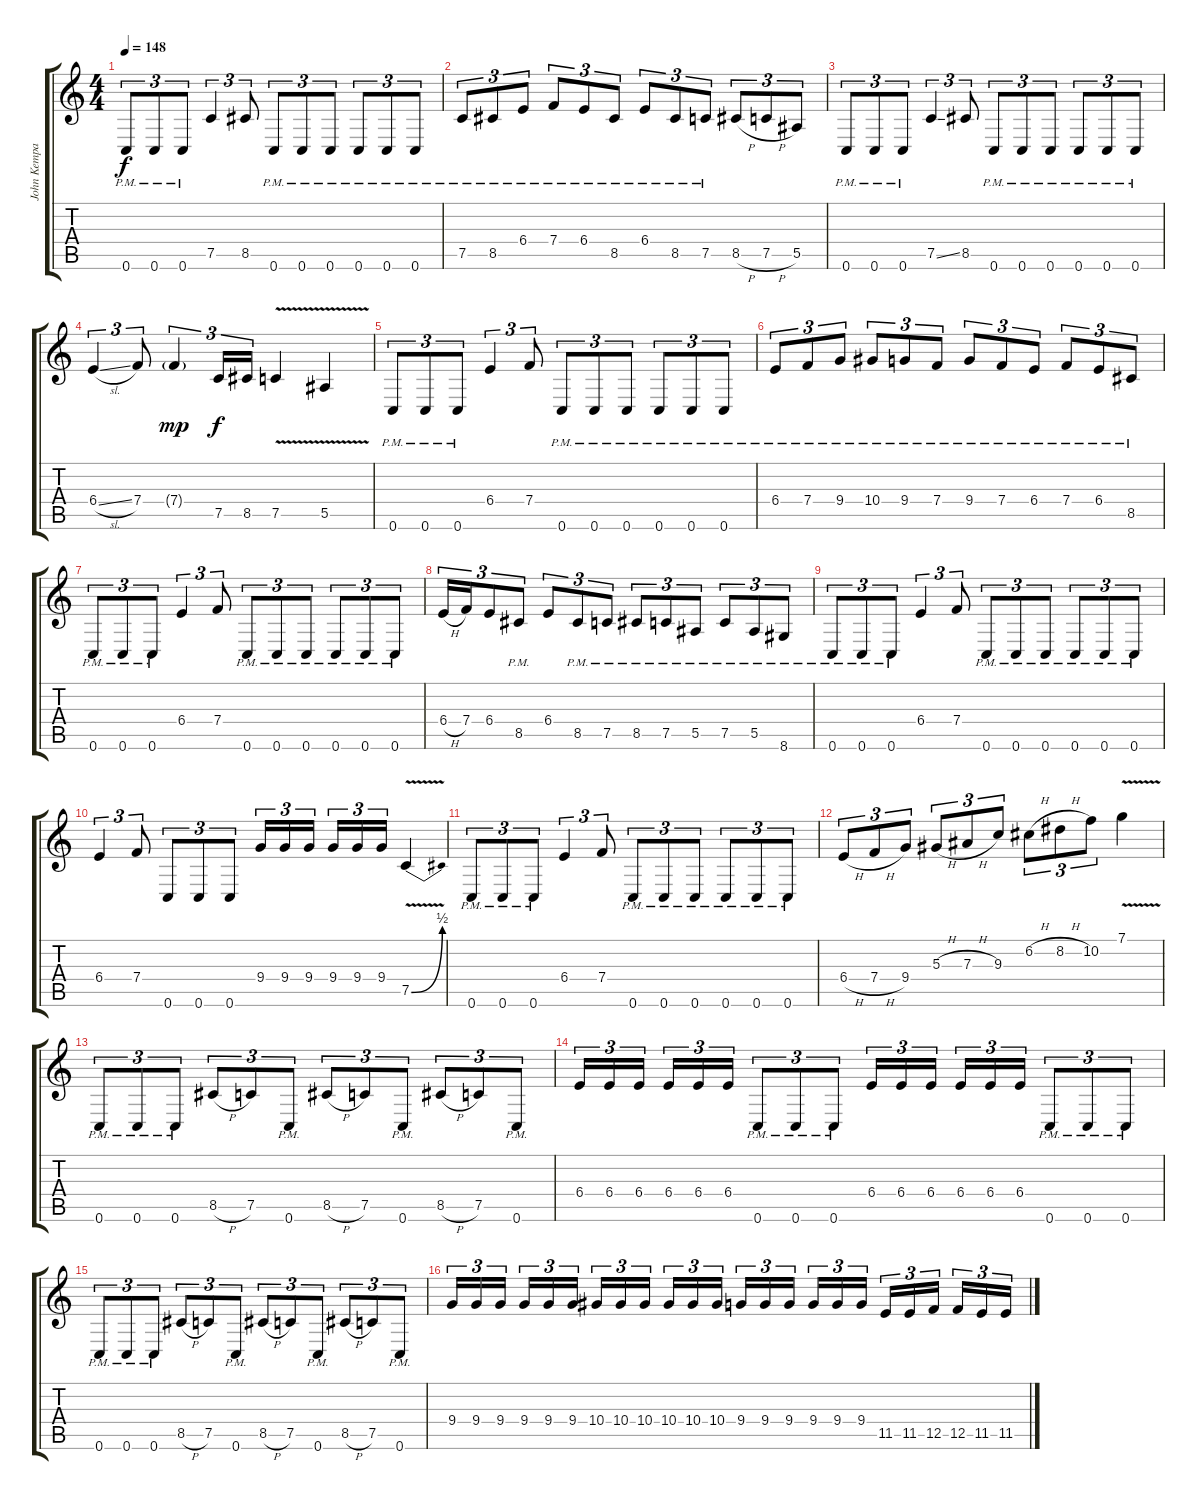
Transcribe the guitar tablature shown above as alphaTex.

\track ("John Kempainen (Rhythm Guitar)" "John Kempa") {instrument distortionguitar}
\staff {score tabs}
\tuning (C4 G3 Eb3 Bb2 F2 C2) {hide}
\ts (4 4)
\tempo 148
\clef g2
\ks c
0.6{pm}.8{tu (3 2) dy f} 0.6{pm}.8{tu (3 2)} 0.6{pm}.8{tu (3 2)} 7.5.4{tu (3 2)} 8.5.8{tu (3 2)} 0.6{pm}.8{tu (3 2)} 0.6{pm}.8{tu (3 2)} 0.6{pm}.8{tu (3 2)} 0.6{pm}.8{tu (3 2)} 0.6{pm}.8{tu (3 2)} 0.6{pm}.8{tu (3 2)} |
7.5{pm}.8{tu (3 2)} 8.5{pm}.8{tu (3 2)} 6.4{pm}.8{tu (3 2)} 7.4{pm}.8{tu (3 2)} 6.4{pm}.8{tu (3 2)} 8.5{pm}.8{tu (3 2)} 6.4{pm}.8{tu (3 2)} 8.5{pm}.8{tu (3 2)} 7.5{pm}.8{tu (3 2)} 8.5{h}.8{tu (3 2)} 7.5{h}.8{tu (3 2)} 5.5.8{tu (3 2)} |
0.6{pm}.8{tu (3 2)} 0.6{pm}.8{tu (3 2)} 0.6{pm}.8{tu (3 2)} 7.5{ss}.4{tu (3 2)} 8.5.8{tu (3 2)} 0.6{pm}.8{tu (3 2)} 0.6{pm}.8{tu (3 2)} 0.6{pm}.8{tu (3 2)} 0.6{pm}.8{tu (3 2)} 0.6{pm}.8{tu (3 2)} 0.6{pm}.8{tu (3 2)} |
6.4{sl}.4{tu (3 2)} 7.4.8{tu (3 2)} 7.4{g}.4{tu (3 2) dy mp} 7.5.16{tu (3 2) dy f} 8.5.16{tu (3 2)} 7.5{v}.4 5.5{v}.4 |
0.6{pm}.8{tu (3 2)} 0.6{pm}.8{tu (3 2)} 0.6{pm}.8{tu (3 2)} 6.4.4{tu (3 2)} 7.4.8{tu (3 2)} 0.6{pm}.8{tu (3 2)} 0.6{pm}.8{tu (3 2)} 0.6{pm}.8{tu (3 2)} 0.6{pm}.8{tu (3 2)} 0.6{pm}.8{tu (3 2)} 0.6{pm}.8{tu (3 2)} |
6.4{pm}.8{tu (3 2)} 7.4{pm}.8{tu (3 2)} 9.4{pm}.8{tu (3 2)} 10.4{pm}.8{tu (3 2)} 9.4{pm}.8{tu (3 2)} 7.4{pm}.8{tu (3 2)} 9.4{pm}.8{tu (3 2)} 7.4{pm}.8{tu (3 2)} 6.4{pm}.8{tu (3 2)} 7.4{pm}.8{tu (3 2)} 6.4{pm}.8{tu (3 2)} 8.5{pm}.8{tu (3 2)} |
0.6{pm}.8{tu (3 2)} 0.6{pm}.8{tu (3 2)} 0.6{pm}.8{tu (3 2)} 6.4.4{tu (3 2)} 7.4.8{tu (3 2)} 0.6{pm}.8{tu (3 2)} 0.6{pm}.8{tu (3 2)} 0.6{pm}.8{tu (3 2)} 0.6{pm}.8{tu (3 2)} 0.6{pm}.8{tu (3 2)} 0.6{pm}.8{tu (3 2)} |
6.4{h}.16{tu (3 2)} 7.4.16{tu (3 2)} 6.4.8{tu (3 2)} 8.5{pm}.8{tu (3 2)} 6.4.8{tu (3 2)} 8.5{pm}.8{tu (3 2)} 7.5{pm}.8{tu (3 2)} 8.5{pm}.8{tu (3 2)} 7.5{pm}.8{tu (3 2)} 5.5{pm}.8{tu (3 2)} 7.5{pm}.8{tu (3 2)} 5.5{pm}.8{tu (3 2)} 8.6{pm}.8{tu (3 2)} |
0.6{pm}.8{tu (3 2)} 0.6{pm}.8{tu (3 2)} 0.6{pm}.8{tu (3 2)} 6.4.4{tu (3 2)} 7.4.8{tu (3 2)} 0.6{pm}.8{tu (3 2)} 0.6{pm}.8{tu (3 2)} 0.6{pm}.8{tu (3 2)} 0.6{pm}.8{tu (3 2)} 0.6{pm}.8{tu (3 2)} 0.6{pm}.8{tu (3 2)} |
6.4.4{tu (3 2)} 7.4.8{tu (3 2)} 0.6.8{tu (3 2)} 0.6.8{tu (3 2)} 0.6.8{tu (3 2)} 9.4.16{tu (3 2)} 9.4.16{tu (3 2)} 9.4.16{tu (3 2)} 9.4.16{tu (3 2)} 9.4.16{tu (3 2)} 9.4.16{tu (3 2)} 7.5{be (bend 0 0 60 2) v}.4 |
0.6{pm}.8{tu (3 2)} 0.6{pm}.8{tu (3 2)} 0.6{pm}.8{tu (3 2)} 6.4.4{tu (3 2)} 7.4.8{tu (3 2)} 0.6{pm}.8{tu (3 2)} 0.6{pm}.8{tu (3 2)} 0.6{pm}.8{tu (3 2)} 0.6{pm}.8{tu (3 2)} 0.6{pm}.8{tu (3 2)} 0.6{pm}.8{tu (3 2)} |
6.4{h}.8{tu (3 2)} 7.4{h}.8{tu (3 2)} 9.4.8{tu (3 2)} 5.3{h}.8{tu (3 2)} 7.3{h}.8{tu (3 2)} 9.3.8{tu (3 2)} 6.2{h}.8{tu (3 2)} 8.2{h}.8{tu (3 2)} 10.2.8{tu (3 2)} 7.1{v}.4 |
0.6{pm}.8{tu (3 2)} 0.6{pm}.8{tu (3 2)} 0.6{pm}.8{tu (3 2)} 8.5{h}.8{tu (3 2)} 7.5.8{tu (3 2)} 0.6{pm}.8{tu (3 2)} 8.5{h}.8{tu (3 2)} 7.5.8{tu (3 2)} 0.6{pm}.8{tu (3 2)} 8.5{h}.8{tu (3 2)} 7.5.8{tu (3 2)} 0.6{pm}.8{tu (3 2)} |
6.4.16{tu (3 2)} 6.4.16{tu (3 2)} 6.4.16{tu (3 2)} 6.4.16{tu (3 2)} 6.4.16{tu (3 2)} 6.4.16{tu (3 2)} 0.6{pm}.8{tu (3 2)} 0.6{pm}.8{tu (3 2)} 0.6{pm}.8{tu (3 2)} 6.4.16{tu (3 2)} 6.4.16{tu (3 2)} 6.4.16{tu (3 2)} 6.4.16{tu (3 2)} 6.4.16{tu (3 2)} 6.4.16{tu (3 2)} 0.6{pm}.8{tu (3 2)} 0.6{pm}.8{tu (3 2)} 0.6{pm}.8{tu (3 2)} |
0.6{pm}.8{tu (3 2)} 0.6{pm}.8{tu (3 2)} 0.6{pm}.8{tu (3 2)} 8.5{h}.8{tu (3 2)} 7.5.8{tu (3 2)} 0.6{pm}.8{tu (3 2)} 8.5{h}.8{tu (3 2)} 7.5.8{tu (3 2)} 0.6{pm}.8{tu (3 2)} 8.5{h}.8{tu (3 2)} 7.5.8{tu (3 2)} 0.6{pm}.8{tu (3 2)} |
9.4.16{tu (3 2)} 9.4.16{tu (3 2)} 9.4.16{tu (3 2)} 9.4.16{tu (3 2)} 9.4.16{tu (3 2)} 9.4.16{tu (3 2)} 10.4.16{tu (3 2)} 10.4.16{tu (3 2)} 10.4.16{tu (3 2)} 10.4.16{tu (3 2)} 10.4.16{tu (3 2)} 10.4.16{tu (3 2)} 9.4.16{tu (3 2)} 9.4.16{tu (3 2)} 9.4.16{tu (3 2)} 9.4.16{tu (3 2)} 9.4.16{tu (3 2)} 9.4.16{tu (3 2)} 11.5.16{tu (3 2)} 11.5.16{tu (3 2)} 12.5.16{tu (3 2)} 12.5.16{tu (3 2)} 11.5.16{tu (3 2)} 11.5.16{tu (3 2)}
